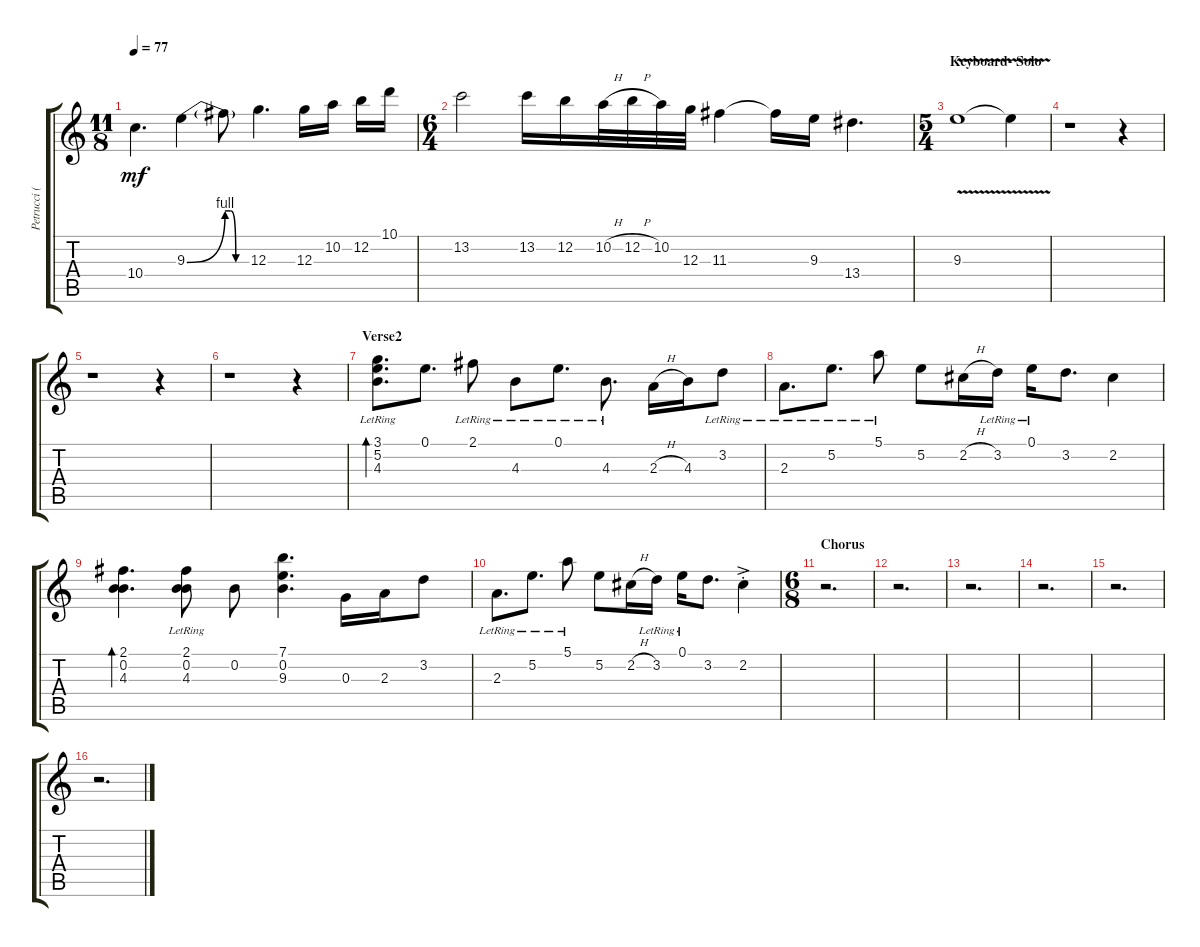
\track ("Petrucci (Clean Guitar)" "Petrucci (") {instrument electricguitarclean}
\staff {score tabs}
\tuning (E4 B3 G3 D3 A2 E2) {hide}
\ts (11 8)
\tempo 77
\clef g2
\ks c
10.4.4{d dy mf} 9.3{be (bend 0 0 60 4)}.4 9.3{be (custom 0 4 15 4 30 0 60 0) t}.8 12.3.4{d} 12.3.16 10.2.16 12.2.16 10.1.16 |
\ts (6 4)
13.2.2 13.2.16 12.2.16 10.2{h}.32 12.2{h}.32 10.2.32 12.3.32 11.3.4 11.3{t}.16 9.3.16 13.4.4{d} |
\ts (5 4)
\section ("" "Keyboard- Solo")
9.3{v}.1 9.3{v t}.4 |
r.1 r.4 |
r.1 r.4 |
r.1 r.4 |
\section ("" "Verse2")
(3.1{lr} 5.2{lr} 4.3{lr}).8{d bd 60} 0.1.8{d} 2.1{lr}.8 4.3{lr}.8 0.1{lr}.8{d} 4.3{lr}.8{d} 2.3{h}.16 4.3.16 3.2{lr}.8 |
2.3{lr}.8{d} 5.2{lr}.8{d} 5.1{lr}.8 5.2.8 2.2{h}.16 3.2{lr}.16 0.1{lr}.16 3.2.8{d} 2.2.4 |
(2.1 0.2 4.3).4{d bd 60} (2.1{lr} 0.2 4.3{lr}).8 0.2.8 (7.1 0.2 9.3).4{d} 0.3.16 2.3.16 3.2.8 |
2.3{lr}.8{d} 5.2{lr}.8{d} 5.1{lr}.8 5.2.8 2.2{h}.16 3.2{lr}.16 0.1{lr}.16 3.2.8{d} 2.2{ac st}.4 |
\ts (6 8)
\section ("" "Chorus")
r.2{d} |
r.2{d} |
r.2{d} |
r.2{d} |
r.2{d} |
r.2{d}
